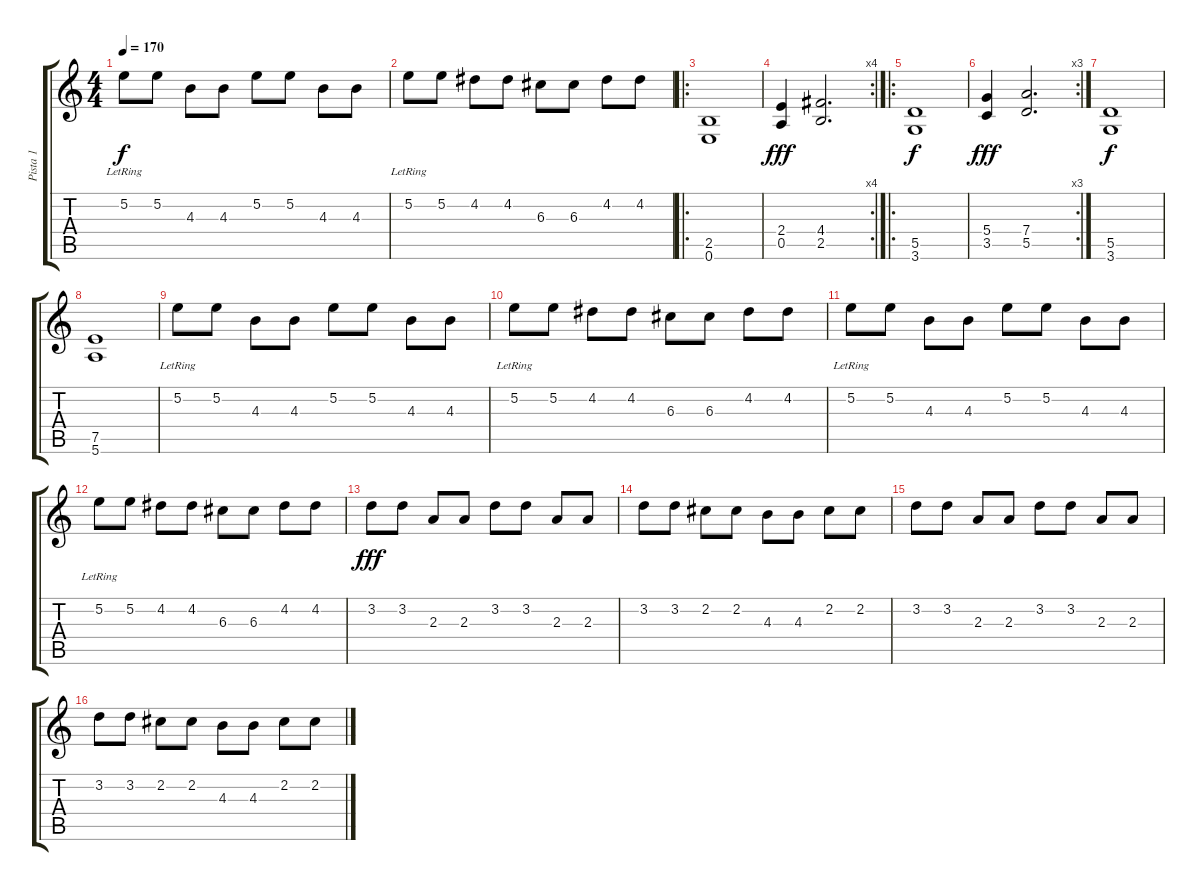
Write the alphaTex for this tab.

\track ("Pista 1" "Pista 1") {instrument distortionguitar}
\staff {score tabs}
\tuning (E4 B3 G3 D3 A2 E2) {hide}
\ts (4 4)
\tempo 170
\clef g2
\ks c
5.2{lr}.8{dy f} 5.2.8 4.3.8 4.3.8 5.2.8 5.2.8 4.3.8 4.3.8 |
5.2{lr}.8 5.2.8 4.2.8 4.2.8 6.3.8 6.3.8 4.2.8 4.2.8 |
\ro
(2.5 0.6).1 |
\rc 4
(2.4 0.5).4{dy fff} (4.4 2.5).2{d} |
\ro
(5.5 3.6).1{dy f} |
\rc 3
(5.4 3.5).4{dy fff} (7.4 5.5).2{d} |
(5.5 3.6).1{dy f} |
(7.5 5.6).1 |
5.2{lr}.8 5.2.8 4.3.8 4.3.8 5.2.8 5.2.8 4.3.8 4.3.8 |
5.2{lr}.8 5.2.8 4.2.8 4.2.8 6.3.8 6.3.8 4.2.8 4.2.8 |
5.2{lr}.8 5.2.8 4.3.8 4.3.8 5.2.8 5.2.8 4.3.8 4.3.8 |
5.2{lr}.8 5.2.8 4.2.8 4.2.8 6.3.8 6.3.8 4.2.8 4.2.8 |
3.2.8{dy fff} 3.2.8 2.3.8 2.3.8 3.2.8 3.2.8 2.3.8 2.3.8 |
3.2.8 3.2.8 2.2.8 2.2.8 4.3.8 4.3.8 2.2.8 2.2.8 |
3.2.8 3.2.8 2.3.8 2.3.8 3.2.8 3.2.8 2.3.8 2.3.8 |
3.2.8 3.2.8 2.2.8 2.2.8 4.3.8 4.3.8 2.2.8 2.2.8
